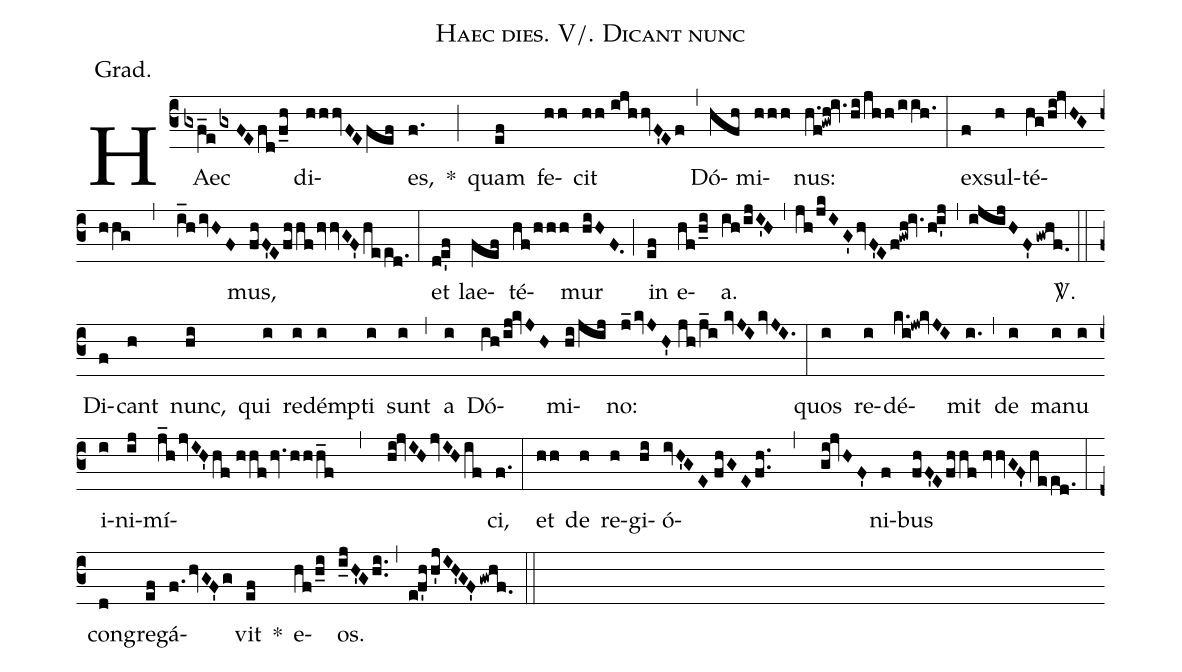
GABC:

name:Haec dies. V/. Dicant nunc;
annotation:Grad.;
mode:2;
office-part:Gradual;
%%
(c3) HAec(gxf_e/gxFEfd/f_h) di(hhhvFE/fef)es,(f.) *(;) quam(ef) fe(hh)cit(hh//ijhhvF'Ef) (,) Dó(hfh)mi(hhh)nus:(h.f!gwh!iv.hi/jhh/iih.) (:) ex(f)sul(h)té(hg/hi!jvHG/hhg , i_h/ivHF)mus,(fhF'E/fhhf/hvvGF'/heed.) (:) et(d!e'f) lae(fef)té(hf/hhh)mur(hiHF.) (;) in(ef) e(hf/h_i)a.(ih/ijI'H,jh/jkIG'/hvF'E/f!gwh!iv./h!i'j) (,) (ijijHF'/gwhf.) <sp>V/</sp>.(::) Di(f)cant(h) nunc,(hi) qui(i) re(i)démp(i)ti(i) sunt(i) (,) a(i) Dó(ih/ij!kvJH)mi(hi/jij)no:(j_kvJH'//jh/j_i//kvJI/kvJI.) (:) quos(i) re(i)dé(k.i!jw!kvJI)mit(i.) (,) de(i) ma(i)nu(i) i(i)ni(ij)mí(j_h/jvIH'/hf//hhf/hv.hhh_f , hi!jvIH/jvIH/if)ci,(f.) (:) et(hh) de(h) re(h)gi(hi)ó(ivH'GE//fhGE/fh.. , gi!jvHF')ni(f)bus(fhF'E/fhhf//hvvGF'heed.) (:) con(d)gre(ef)gá(f./hvGF'g)vit(ef) *() e(hf/h_i)os.(i_jH'G/hi..) (,) (e!f'hh'jIH'GF'/gwhf.) (::)
